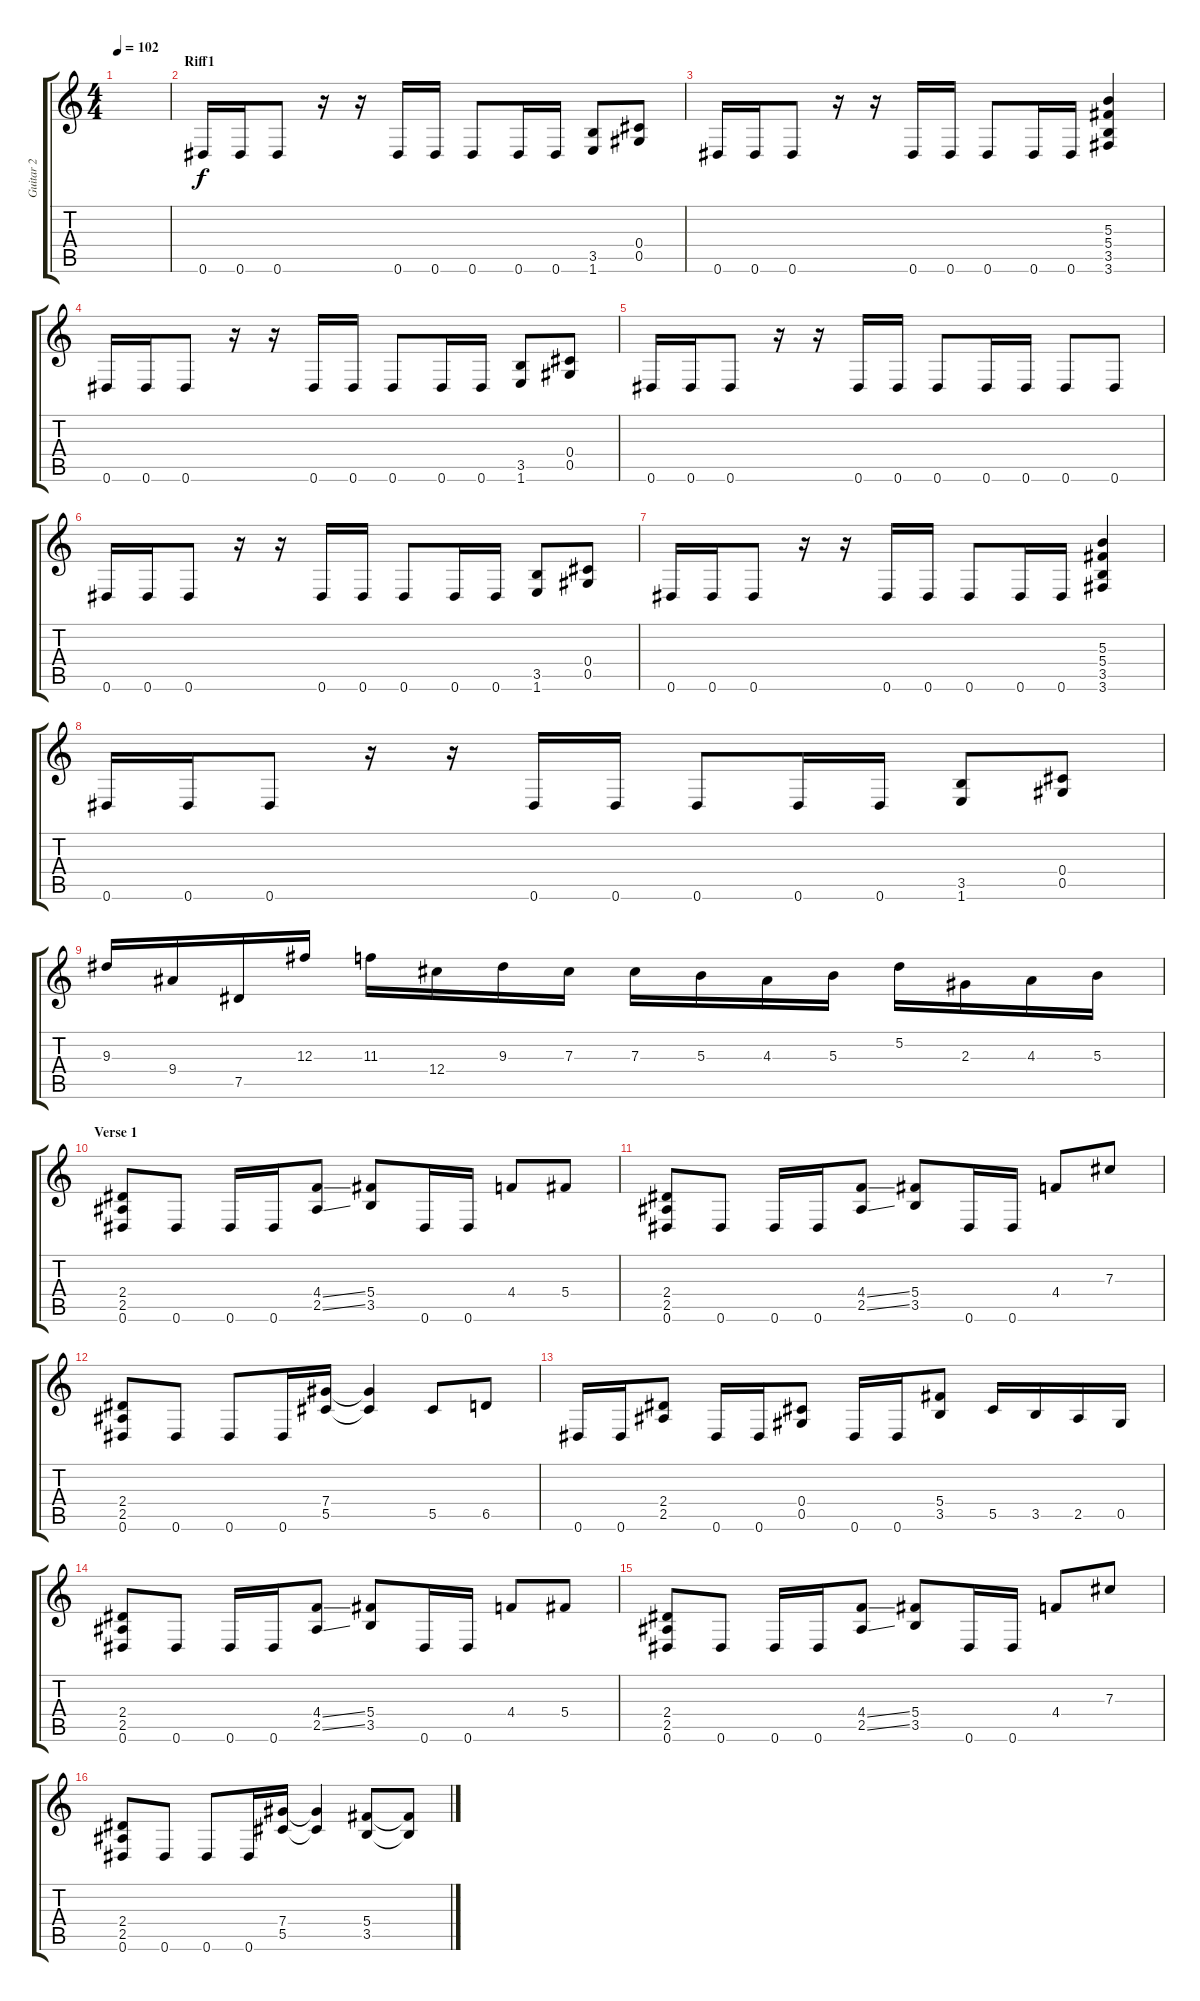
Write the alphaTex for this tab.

\track ("Guitar 2" "Guitar 2") {instrument distortionguitar}
\staff {score tabs}
\tuning (Eb4 Bb3 Gb3 Db3 Ab2 Eb2) {hide}
\ts (4 4)
\tempo 102
\clef g2
\ks c
|
\section ("" "Riff1")
0.6.16 0.6.16 0.6.8 r.16 r.16 0.6.16 0.6.16 0.6.8 0.6.16 0.6.16 (3.5 1.6).8 (0.4 0.5).8 |
0.6.16 0.6.16 0.6.8 r.16 r.16 0.6.16 0.6.16 0.6.8 0.6.16 0.6.16 (5.3 5.4 3.5 3.6).4 |
0.6.16 0.6.16 0.6.8 r.16 r.16 0.6.16 0.6.16 0.6.8 0.6.16 0.6.16 (3.5 1.6).8 (0.4 0.5).8 |
0.6.16 0.6.16 0.6.8 r.16 r.16 0.6.16 0.6.16 0.6.8 0.6.16 0.6.16 0.6.8 0.6.8 |
0.6.16 0.6.16 0.6.8 r.16 r.16 0.6.16 0.6.16 0.6.8 0.6.16 0.6.16 (3.5 1.6).8 (0.4 0.5).8 |
0.6.16 0.6.16 0.6.8 r.16 r.16 0.6.16 0.6.16 0.6.8 0.6.16 0.6.16 (5.3 5.4 3.5 3.6).4 |
0.6.16 0.6.16 0.6.8 r.16 r.16 0.6.16 0.6.16 0.6.8 0.6.16 0.6.16 (3.5 1.6).8 (0.4 0.5).8 |
9.3.16 9.4.16 7.5.16 12.3.16 11.3.16 12.4.16 9.3.16 7.3.16 7.3.16 5.3.16 4.3.16 5.3.16 5.2.16 2.3.16 4.3.16 5.3.16 |
\section ("" "Verse 1")
(2.4 2.5 0.6).8 0.6.8 0.6.16 0.6.16 (4.4{ss} 2.5{ss}).8 (5.4 3.5).8 0.6.16 0.6.16 4.4.8 5.4.8 |
(2.4 2.5 0.6).8 0.6.8 0.6.16 0.6.16 (4.4{ss} 2.5{ss}).8 (5.4 3.5).8 0.6.16 0.6.16 4.4.8 7.3.8 |
(2.4 2.5 0.6).8 0.6.8 0.6.8 0.6.16 (7.4 5.5).16 (7.4{t} 5.5{t}).4 5.5.8 6.5.8 |
0.6.16 0.6.16 (2.4 2.5).8 0.6.16 0.6.16 (0.4 0.5).8 0.6.16 0.6.16 (5.4 3.5).8 5.5.16 3.5.16 2.5.16 0.5.16 |
(2.4 2.5 0.6).8 0.6.8 0.6.16 0.6.16 (4.4{ss} 2.5{ss}).8 (5.4 3.5).8 0.6.16 0.6.16 4.4.8 5.4.8 |
(2.4 2.5 0.6).8 0.6.8 0.6.16 0.6.16 (4.4{ss} 2.5{ss}).8 (5.4 3.5).8 0.6.16 0.6.16 4.4.8 7.3.8 |
(2.4 2.5 0.6).8 0.6.8 0.6.8 0.6.16 (7.4 5.5).16 (7.4{t} 5.5{t}).4 (5.4 3.5).8 (5.4{t} 3.5{t}).8
